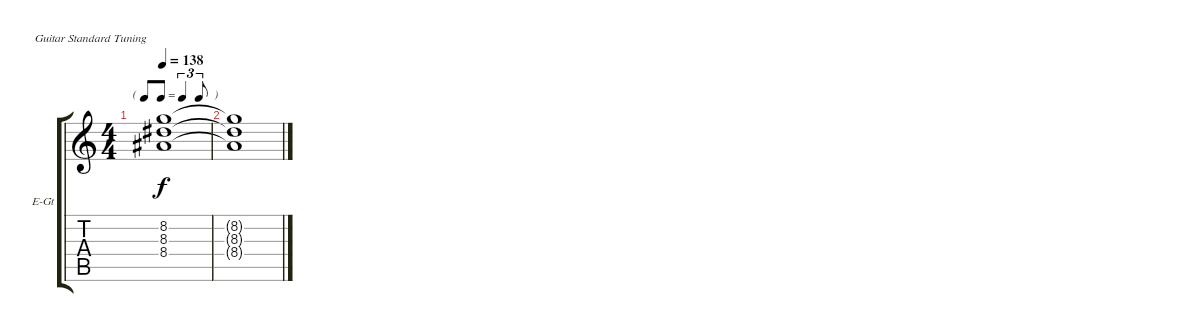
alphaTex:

\bracketExtendMode groupsimilarinstruments
\firstSystemTrackNameOrientation horizontal
\otherSystemsTrackNameOrientation horizontal
\track ("Albert" "E-Gt") {instrument overdrivenguitar}
\staff {score tabs}
\tuning (E4 B3 G3 D3 A2 E2)
\ts (4 4)
\tf triplet8th
\tempo 138
\clef g2
\ks c
(8.2 8.3 8.4).1{dy f} |
(8.2{t} 8.3{t} 8.4{t}).1
